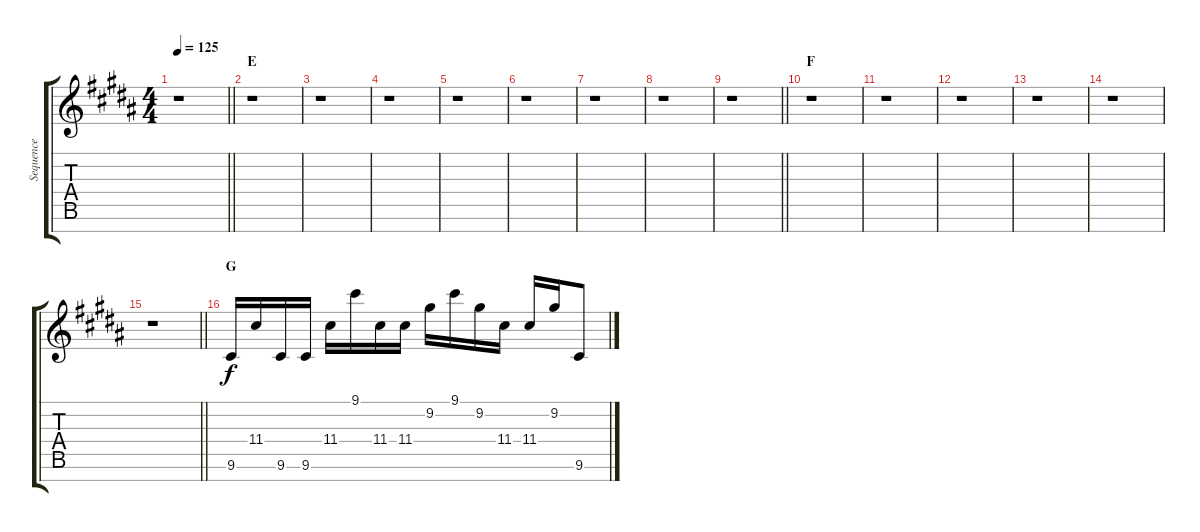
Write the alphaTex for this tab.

\track ("Sequence" "Sequence") {instrument lead2sawtooth}
\staff {score tabs}
\tuning (E5 B4 G4 D4 A3 E3 B2) {hide}
\ts (4 4)
\tempo 125
\clef g2
\barLineRight lightlight
\ks b
r.1{dy f} |
\section ("" "E")
r.1 |
r.1 |
r.1 |
r.1 |
r.1 |
r.1 |
r.1 |
\barLineRight lightlight
r.1 |
\section ("" "F")
r.1 |
r.1 |
r.1 |
r.1 |
r.1 |
\barLineRight lightlight
r.1 |
\section ("" "G")
9.6.16 11.4.16 9.6.16 9.6.16 11.4.16 9.1.16 11.4.16 11.4.16 9.2.16 9.1.16 9.2.16 11.4.16 11.4.16 9.2.16 9.6.8
